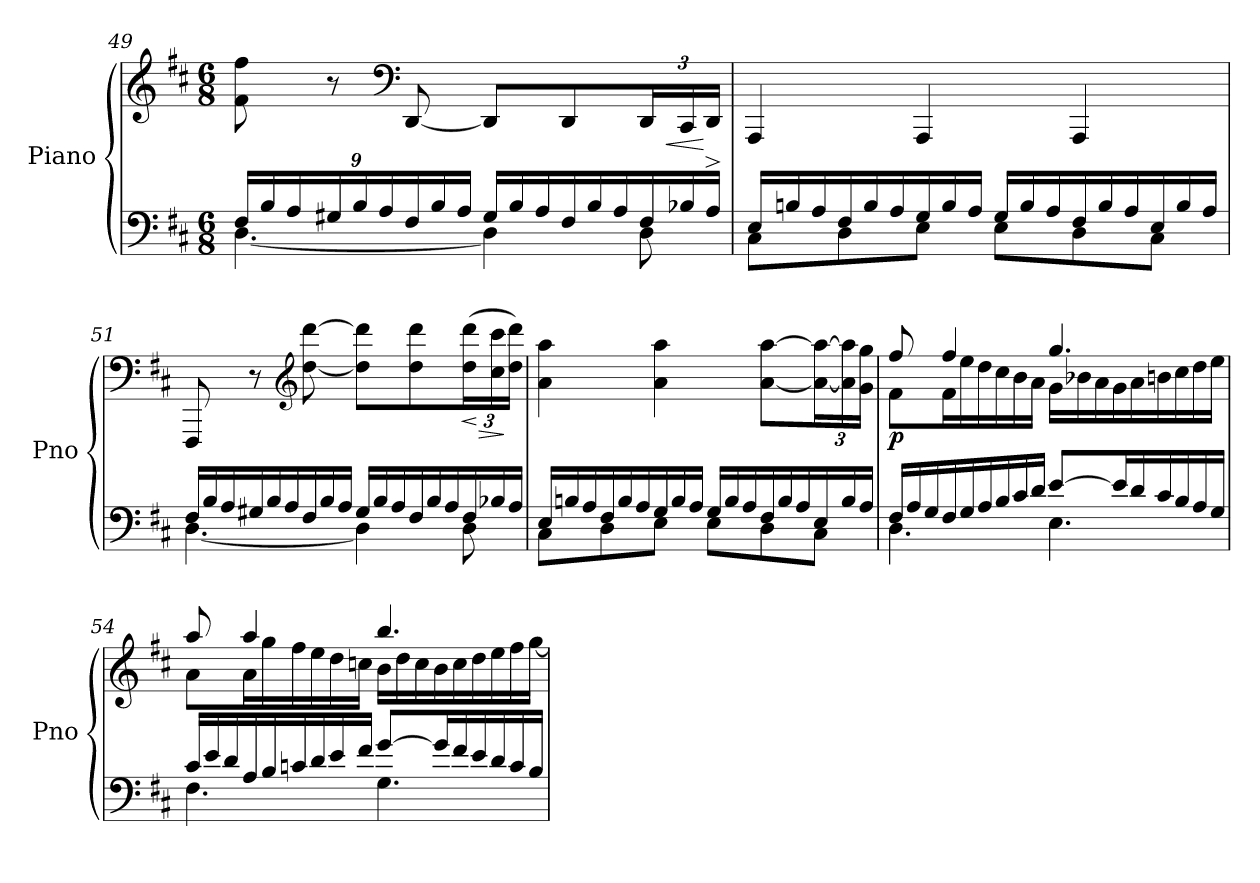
**kern	**kern	**dynam
*part1	*part1	*part1
*staff2	*staff1	*staff1/2
*I"Piano	*	*
*I'Pno	*	*
*clefF4	*clefG2	*
*k[f#c#]	*k[f#c#]	*
*M6/8	*M6/8	*
*Xbrackettup	*	*
=49	=49	=49
*^	*	*
24F#/LL	[4.D\	8f#\ 8ff#\	.
24B/	.	.	.
24A/	.	.	.
*Xtuplet	*	*	*
24G#X/	.	8r	.
24B/	.	.	.
24A/	.	.	.
*	*	*clefF4	*
24F#/	.	[8DD/	.
24B/	.	.	.
24A/JJ	.	.	.
24G#/LL	4D\]	8DD/L]	.
24B/	.	.	.
24A/	.	.	.
24F#/	.	8DD/	.
24B/	.	.	.
24A/	.	.	.
*	*	*Xbrackettup	*
24F#/	8D\	24DD/L	.
!	!	!	!LO:HP:b
24B-X/	.	24CC#/	<
!	!	!	!LO:HP:n=1:b
24A/JJ	.	24DD/JJ	[ >
*v	*v	*	*
.	.	]
!!LO:LB:g=z
=50	=50	=50
*^	*	*
24E/LL	8C#\L	4AAA/	.
24Bn/	.	.	.
24A/	.	.	.
24F#/	8D\	.	.
24B/	.	.	.
24A/	.	.	.
24G/	8E\J	4AAA/	.
24B/	.	.	.
24A/JJ	.	.	.
24G/LL	8E\L	.	.
24B/	.	.	.
24A/	.	.	.
24F#/	8D\	4AAA/	.
24B/	.	.	.
24A/	.	.	.
24E/	8C#\J	.	.
24B/	.	.	.
24A/JJ	.	.	.
!!LO:LB:g=z
=51	=51	=51	=51
24F#/LL	[4.D\	8FFF#/	.
24B/	.	.	.
24A/	.	.	.
24G#X/	.	8r	.
24B/	.	.	.
24A/	.	.	.
*	*	*clefG2	*
24F#/	.	[8dd\ [8ddd\	.
24B/	.	.	.
24A/JJ	.	.	.
24G#/LL	4D\]	8dd\] 8ddd\]L	.
24B/	.	.	.
24A/	.	.	.
24F#/	.	8dd\ 8ddd\	.
24B/	.	.	.
24A/	.	.	.
!	!	!	!LO:HP:b
24F#/	8D\	(24dd\ 24ddd\L	<
!	!	!	!LO:HP:n=1:b
24B-X/	.	24cc#\ 24ccc#\	[ >
24A/JJ	.	24dd\ 24ddd\JJ)	]
=52	=52	=52	=52
!	!	!	!LO:DY:b
24E/LL	8C#\L	4a\ 4aa\	other-dynamics
24Bn/	.	.	.
24A/	.	.	.
24F#/	8D\	.	.
24B/	.	.	.
24A/	.	.	.
24G/	8E\J	4a\ 4aa\	.
24B/	.	.	.
24A/JJ	.	.	.
24G/LL	8E\L	.	.
24B/	.	.	.
24A/	.	.	.
24F#/	8D\	[8a\ [8aa\L	.
24B/	.	.	.
24A/	.	.	.
24E/	8C#\J	24a\_ 24aa\_L	.
24B/	.	24a\] 24aa\]	.
24A/JJ	.	24g\ 24gg\JJ	.
!!LO:LB:g=z
=53	=53	=53	=53
*	*	*^	*
!	!	!	!	!LO:DY:b
24F#/LL	4.D\	8ff#/	8f#\L	p
24A/	.	.	.	.
24G/	.	.	.	.
*	*	*	*Xtuplet	*
24F#/	.	4ff#/	24f#\L	.
24G/	.	.	24ee\	.
24A/	.	.	24dd\	.
24B/	.	.	24cc#\	.
24c#/	.	.	24b\	.
24d/JJ	.	.	24a\JJ	.
[8e/L	4.E\	4.gg/	24g\LL	.
.	.	.	24b-X\	.
.	.	.	24a\	.
24e/L]	.	.	24g\	.
24d/	.	.	24a\	.
24c#/	.	.	24bn\	.
24B/	.	.	24cc#\	.
24A/	.	.	24dd\	.
24G/JJ	.	.	24ee\JJ	.
=54	=54	=54	=54	=54
24c#/LL	4.F#\	8aa/	8a\L	.
24e/	.	.	.	.
24d/	.	.	.	.
24A/	.	4aa/	24a\L	.
24B/	.	.	24gg\	.
24cn/	.	.	24ff#\	.
24d/	.	.	24ee\	.
24e/	.	.	24dd\	.
24f#/JJ	.	.	24ccn\JJ	.
[8g/L	4.G\	4.bb/	24b\LL	.
.	.	.	24dd\	.
.	.	.	24cc\	.
24g/L]	.	.	24b\	.
24f#/	.	.	24cc\	.
24e/	.	.	24dd\	.
24d/	.	.	24ee\	.
24c/	.	.	24ff#\	.
24B/JJ	.	.	[24gg\JJ	.
*v	*v	*	*	*
*	*v	*v	*
=	=	=
*-	*-	*-
